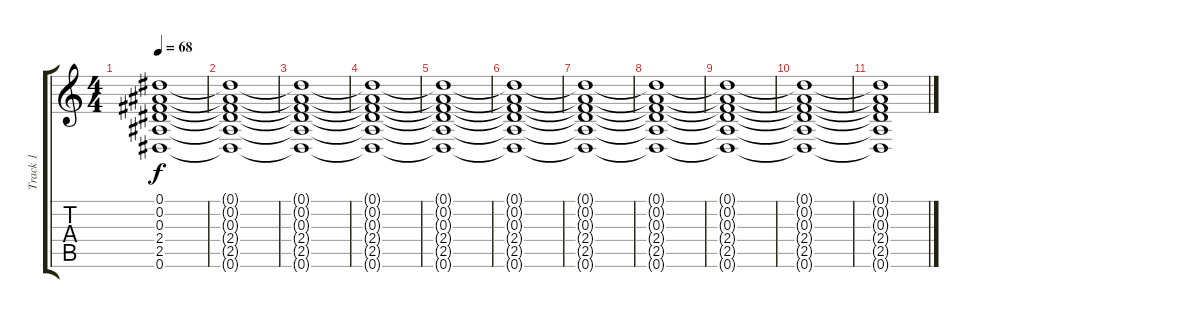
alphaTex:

\track ("Track 1" "Track 1") {instrument distortionguitar}
\staff {score tabs}
\tuning (Eb4 Bb3 Gb3 Db3 Ab2 Eb2) {hide}
\ts (4 4)
\tempo 68
\clef g2
\ks c
(0.1{t} 0.2{t} 0.3{t} 2.4{t} 2.5{t} 0.6{t}).1{dy f} |
(0.1{t} 0.2{t} 0.3{t} 2.4{t} 2.5{t} 0.6{t}).1 |
(0.1{t} 0.2{t} 0.3{t} 2.4{t} 2.5{t} 0.6{t}).1 |
(0.1{t} 0.2{t} 0.3{t} 2.4{t} 2.5{t} 0.6{t}).1 |
(0.1{t} 0.2{t} 0.3{t} 2.4{t} 2.5{t} 0.6{t}).1{volume 6} |
(0.1{t} 0.2{t} 0.3{t} 2.4{t} 2.5{t} 0.6{t}).1 |
(0.1{t} 0.2{t} 0.3{t} 2.4{t} 2.5{t} 0.6{t}).1 |
(0.1{t} 0.2{t} 0.3{t} 2.4{t} 2.5{t} 0.6{t}).1 |
(0.1{t} 0.2{t} 0.3{t} 2.4{t} 2.5{t} 0.6{t}).1{volume 0} |
(0.1{t} 0.2{t} 0.3{t} 2.4{t} 2.5{t} 0.6{t}).1 |
(0.1{t} 0.2{t} 0.3{t} 2.4{t} 2.5{t} 0.6{t}).1
